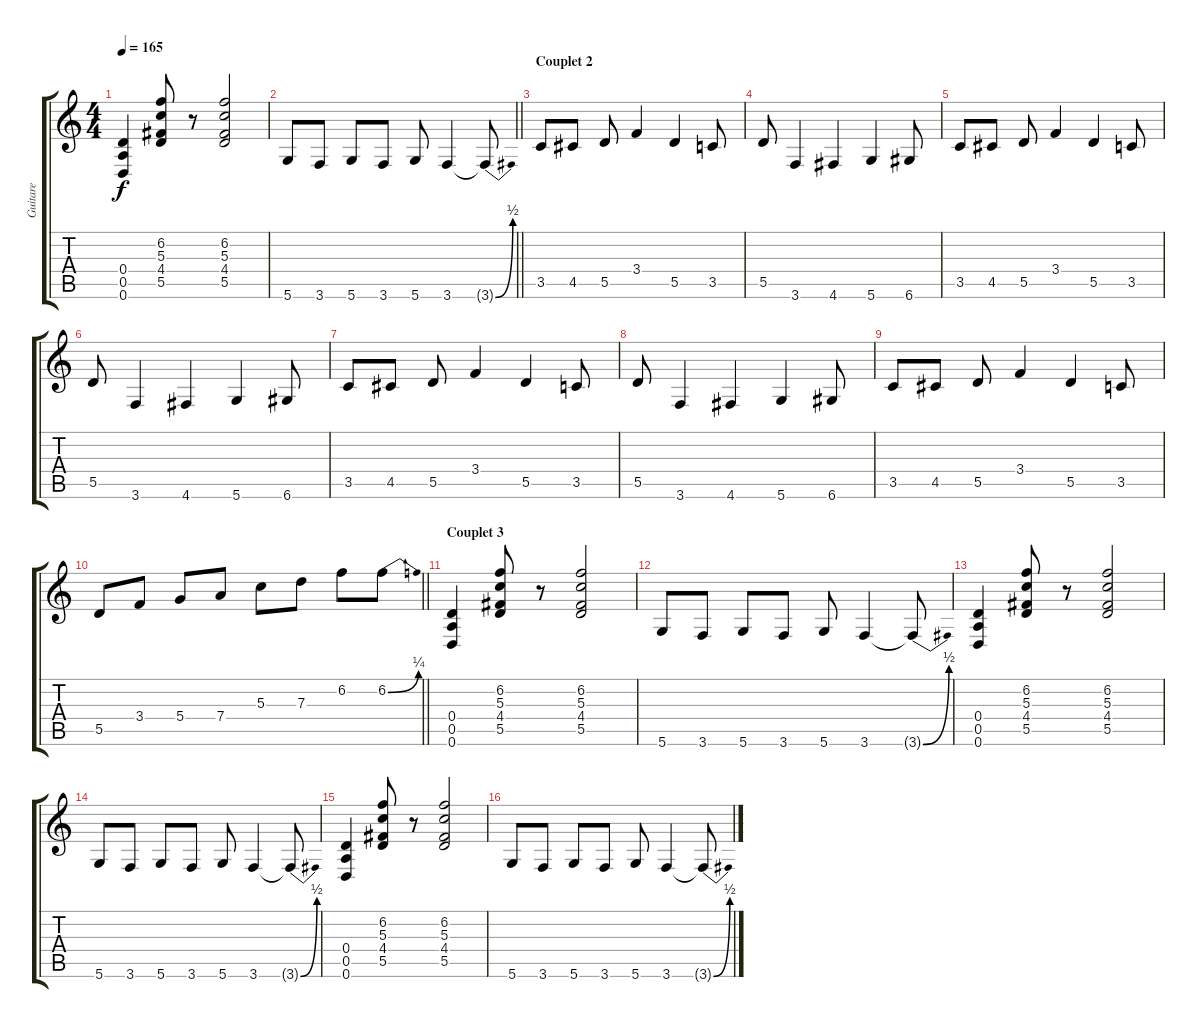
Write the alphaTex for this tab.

\track ("Guitare" "Guitare") {instrument overdrivenguitar}
\staff {score tabs}
\tuning (E4 B3 G3 D3 A2 D2) {hide}
\ts (4 4)
\tempo 165
\clef g2
\ks c
(0.4 0.5 0.6).4{dy f} (6.2 5.3 4.4 5.5).8 r.8 (6.2 5.3 4.4 5.5).2 |
\barLineRight lightlight
5.6.8 3.6.8 5.6.8 3.6.8 5.6.8 3.6.4 3.6{be (bend 0 0 60 2) t}.8 |
\section ("" "Couplet 2 ")
3.5.8 4.5.8 5.5.8 3.4.4 5.5.4 3.5.8 |
5.5.8 3.6.4 4.6.4 5.6.4 6.6.8 |
3.5.8 4.5.8 5.5.8 3.4.4 5.5.4 3.5.8 |
5.5.8 3.6.4 4.6.4 5.6.4 6.6.8 |
3.5.8 4.5.8 5.5.8 3.4.4 5.5.4 3.5.8 |
5.5.8 3.6.4 4.6.4 5.6.4 6.6.8 |
3.5.8 4.5.8 5.5.8 3.4.4 5.5.4 3.5.8 |
\barLineRight lightlight
5.5.8 3.4.8 5.4.8 7.4.8 5.3.8 7.3.8 6.2.8 6.2{be (bend 0 0 60 1)}.8 |
\section ("" "Couplet 3 ")
(0.4 0.5 0.6).4 (6.2 5.3 4.4 5.5).8 r.8 (6.2 5.3 4.4 5.5).2 |
5.6.8 3.6.8 5.6.8 3.6.8 5.6.8 3.6.4 3.6{be (bend 0 0 60 2) t}.8 |
(0.4 0.5 0.6).4 (6.2 5.3 4.4 5.5).8 r.8 (6.2 5.3 4.4 5.5).2 |
5.6.8 3.6.8 5.6.8 3.6.8 5.6.8 3.6.4 3.6{be (bend 0 0 60 2) t}.8 |
(0.4 0.5 0.6).4 (6.2 5.3 4.4 5.5).8 r.8 (6.2 5.3 4.4 5.5).2 |
5.6.8 3.6.8 5.6.8 3.6.8 5.6.8 3.6.4 3.6{be (bend 0 0 60 2) t}.8
